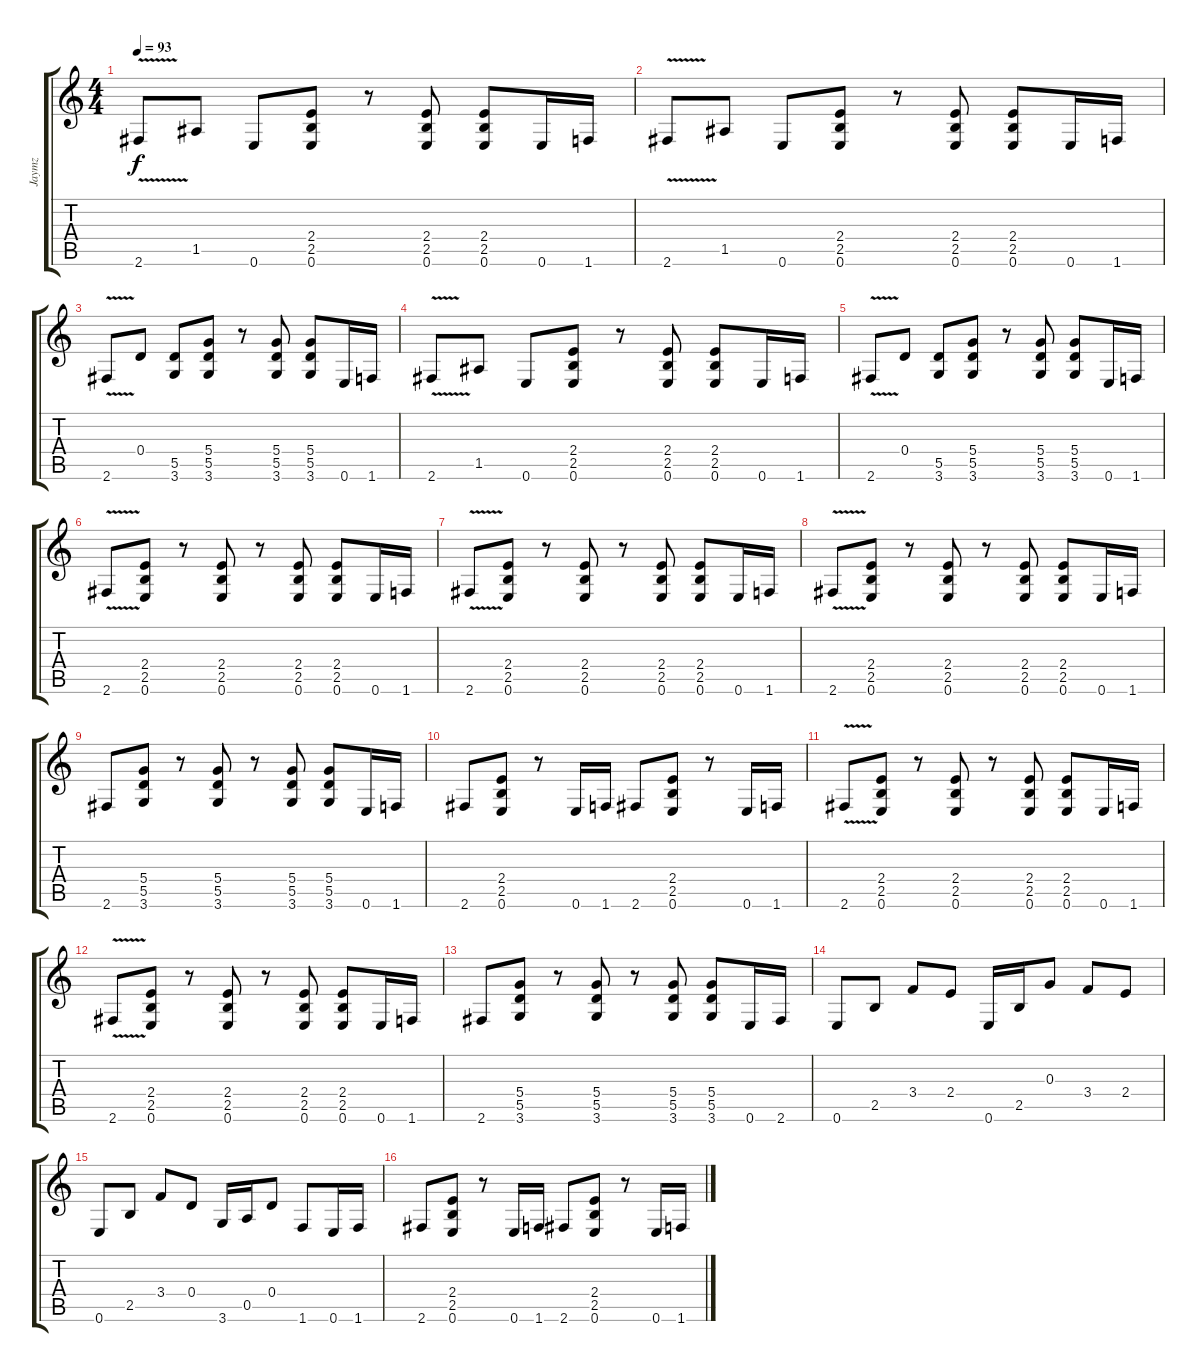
\track ("Jaymz" "Jaymz") {instrument distortionguitar}
\staff {score tabs}
\tuning (E4 B3 G3 D3 A2 E2) {hide}
\ts (4 4)
\tempo 93
\clef g2
\ks c
2.6{v}.8{dy f} 1.5.8 0.6.8 (2.4 2.5 0.6).8 r.8 (2.4 2.5 0.6).8 (2.4 2.5 0.6).8 0.6.16 1.6.16 |
2.6{v}.8 1.5.8 0.6.8 (2.4 2.5 0.6).8 r.8 (2.4 2.5 0.6).8 (2.4 2.5 0.6).8 0.6.16 1.6.16 |
2.6{v}.8 0.4.8 (5.5 3.6).8 (5.4 5.5 3.6).8 r.8 (5.4 5.5 3.6).8 (5.4 5.5 3.6).8 0.6.16 1.6.16 |
2.6{v}.8 1.5.8 0.6.8 (2.4 2.5 0.6).8 r.8 (2.4 2.5 0.6).8 (2.4 2.5 0.6).8 0.6.16 1.6.16 |
2.6{v}.8 0.4.8 (5.5 3.6).8 (5.4 5.5 3.6).8 r.8 (5.4 5.5 3.6).8 (5.4 5.5 3.6).8 0.6.16 1.6.16 |
2.6{v}.8 (2.4 2.5 0.6).8 r.8 (2.4 2.5 0.6).8 r.8 (2.4 2.5 0.6).8 (2.4 2.5 0.6).8 0.6.16 1.6.16 |
2.6{v}.8 (2.4 2.5 0.6).8 r.8 (2.4 2.5 0.6).8 r.8 (2.4 2.5 0.6).8 (2.4 2.5 0.6).8 0.6.16 1.6.16 |
2.6{v}.8 (2.4 2.5 0.6).8 r.8 (2.4 2.5 0.6).8 r.8 (2.4 2.5 0.6).8 (2.4 2.5 0.6).8 0.6.16 1.6.16 |
2.6.8 (5.4 5.5 3.6).8 r.8 (5.4 5.5 3.6).8 r.8 (5.4 5.5 3.6).8 (5.4 5.5 3.6).8 0.6.16 1.6.16 |
2.6.8 (2.4 2.5 0.6).8 r.8 0.6.16 1.6.16 2.6.8 (2.4 2.5 0.6).8 r.8 0.6.16 1.6.16 |
2.6{v}.8 (2.4 2.5 0.6).8 r.8 (2.4 2.5 0.6).8 r.8 (2.4 2.5 0.6).8 (2.4 2.5 0.6).8 0.6.16 1.6.16 |
2.6{v}.8 (2.4 2.5 0.6).8 r.8 (2.4 2.5 0.6).8 r.8 (2.4 2.5 0.6).8 (2.4 2.5 0.6).8 0.6.16 1.6.16 |
2.6.8 (5.4 5.5 3.6).8 r.8 (5.4 5.5 3.6).8 r.8 (5.4 5.5 3.6).8 (5.4 5.5 3.6).8 0.6.16 2.6.16 |
0.6.8 2.5.8 3.4.8 2.4.8 0.6.16 2.5.16 0.3.8 3.4.8 2.4.8 |
0.6.8 2.5.8 3.4.8 0.4.8 3.6.16 0.5.16 0.4.8 1.6.8 0.6.16 1.6.16 |
2.6.8 (2.4 2.5 0.6).8 r.8 0.6.16 1.6.16 2.6.8 (2.4 2.5 0.6).8 r.8 0.6.16 1.6.16
